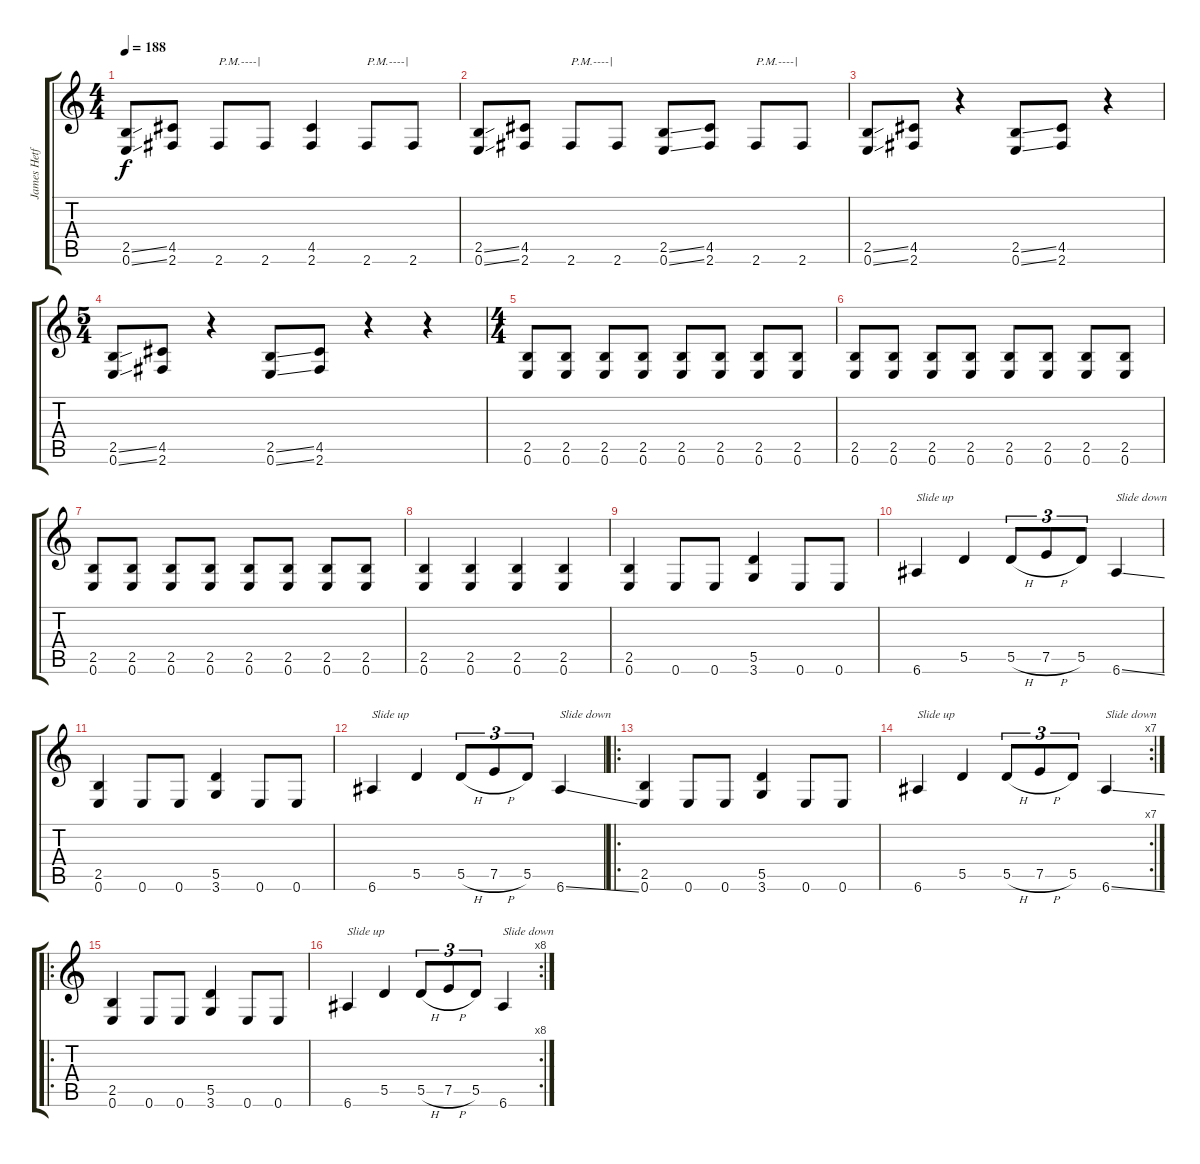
\track ("James Hetfield (Guitar 2)" "James Hetf") {instrument distortionguitar}
\staff {score tabs}
\tuning (E4 B3 G3 D3 A2 E2) {hide}
\ts (4 4)
\tempo 188
\clef g2
\ks c
(2.5{ss} 0.6{ss}).8{dy f instrument distortionguitar} (4.5 2.6).8 2.6.8{txt "P.M.----|" instrument electricguitarmuted} 2.6.8 (4.5 2.6).4{instrument distortionguitar} 2.6.8{txt "P.M.----|" instrument electricguitarmuted} 2.6.8 |
(2.5{ss} 0.6{ss}).8{instrument distortionguitar} (4.5 2.6).8 2.6.8{txt "P.M.----|" instrument electricguitarmuted} 2.6.8 (2.5{ss} 0.6{ss}).8{instrument distortionguitar} (4.5 2.6).8{instrument distortionguitar} 2.6.8{txt "P.M.----|" instrument electricguitarmuted} 2.6.8 |
(2.5{ss} 0.6{ss}).8{instrument distortionguitar} (4.5 2.6).8 r.4 (2.5{ss} 0.6{ss}).8 (4.5 2.6).8 r.4 |
\ts (5 4)
(2.5{ss} 0.6{ss}).8 (4.5 2.6).8 r.4 (2.5{ss} 0.6{ss}).8 (4.5 2.6).8 r.4 r.4 |
\ts (4 4)
(2.5 0.6).8{instrument electricguitarmuted} (2.5 0.6).8 (2.5 0.6).8 (2.5 0.6).8 (2.5 0.6).8 (2.5 0.6).8 (2.5 0.6).8 (2.5 0.6).8 |
(2.5 0.6).8 (2.5 0.6).8 (2.5 0.6).8 (2.5 0.6).8 (2.5 0.6).8 (2.5 0.6).8 (2.5 0.6).8 (2.5 0.6).8 |
(2.5 0.6).8 (2.5 0.6).8 (2.5 0.6).8 (2.5 0.6).8 (2.5 0.6).8 (2.5 0.6).8 (2.5 0.6).8 (2.5 0.6).8 |
(2.5 0.6).4 (2.5 0.6).4 (2.5 0.6).4 (2.5 0.6).4 |
(2.5 0.6).4{volume 13} 0.6.8{instrument electricguitarmuted} 0.6.8 (5.5 3.6).4{instrument distortionguitar} 0.6.8{instrument electricguitarmuted} 0.6.8 |
6.6.4{txt "Slide up" instrument distortionguitar} 5.5.4 5.5{h}.8{tu (3 2)} 7.5{h}.8{tu (3 2)} 5.5.8{tu (3 2)} 6.6{ss}.4{txt "Slide down"} |
(2.5 0.6).4 0.6.8{instrument electricguitarmuted} 0.6.8 (5.5 3.6).4{instrument distortionguitar} 0.6.8{instrument electricguitarmuted} 0.6.8 |
6.6.4{txt "Slide up" instrument distortionguitar} 5.5.4 5.5{h}.8{tu (3 2)} 7.5{h}.8{tu (3 2)} 5.5.8{tu (3 2)} 6.6{ss}.4{txt "Slide down"} |
\ro
(2.5 0.6).4 0.6.8{instrument electricguitarmuted} 0.6.8 (5.5 3.6).4{instrument distortionguitar} 0.6.8{instrument electricguitarmuted} 0.6.8 |
\rc 7
6.6.4{txt "Slide up" instrument distortionguitar} 5.5.4 5.5{h}.8{tu (3 2)} 7.5{h}.8{tu (3 2)} 5.5.8{tu (3 2)} 6.6{ss}.4{txt "Slide down"} |
\ro
(2.5 0.6).4 0.6.8{instrument electricguitarmuted} 0.6.8 (5.5 3.6).4{instrument distortionguitar} 0.6.8{instrument electricguitarmuted} 0.6.8 |
\rc 8
6.6.4{txt "Slide up" instrument distortionguitar} 5.5.4 5.5{h}.8{tu (3 2)} 7.5{h}.8{tu (3 2)} 5.5.8{tu (3 2)} 6.6{ss}.4{txt "Slide down"}
